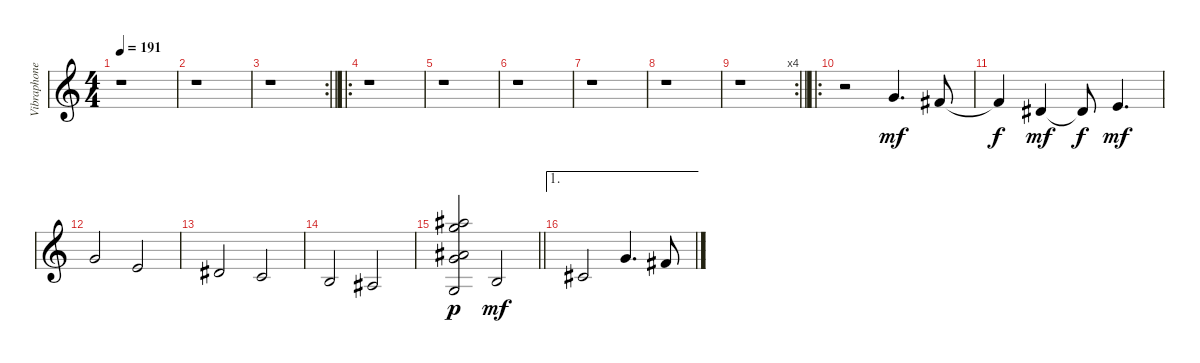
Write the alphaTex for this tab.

\track ("Vibraphone" "Vibraphone") {instrument vibraphone}
\staff {score}
\tuning (E4 B3 G3 D3 A2 E2 B1) {hide}
\ts (4 4)
\tempo 191
\clef g2
\ks c
r.1{dy mf} |
r.1 |
\rc 2
\barLineRight lightlight
r.1 |
\ro
r.1 |
r.1 |
r.1 |
r.1 |
r.1 |
\rc 4
\barLineRight lightlight
r.1 |
\ro
r.2 3.1.4{d} 2.1.8 |
2.1{t}.4{dy f} 4.2.4{dy mf} 4.2{t}.8{dy f} 0.1.4{d dy mf} |
3.1.2 0.1.2 |
4.2.2 5.3.2 |
0.2.2 3.3.2 |
\barLineRight lightlight
(18.1 20.2 0.3 20.4 22.5).2{dy p} 0.2.2{dy mf} |
\ae 1
21.6.2 22.5.4{d} 21.5.8
